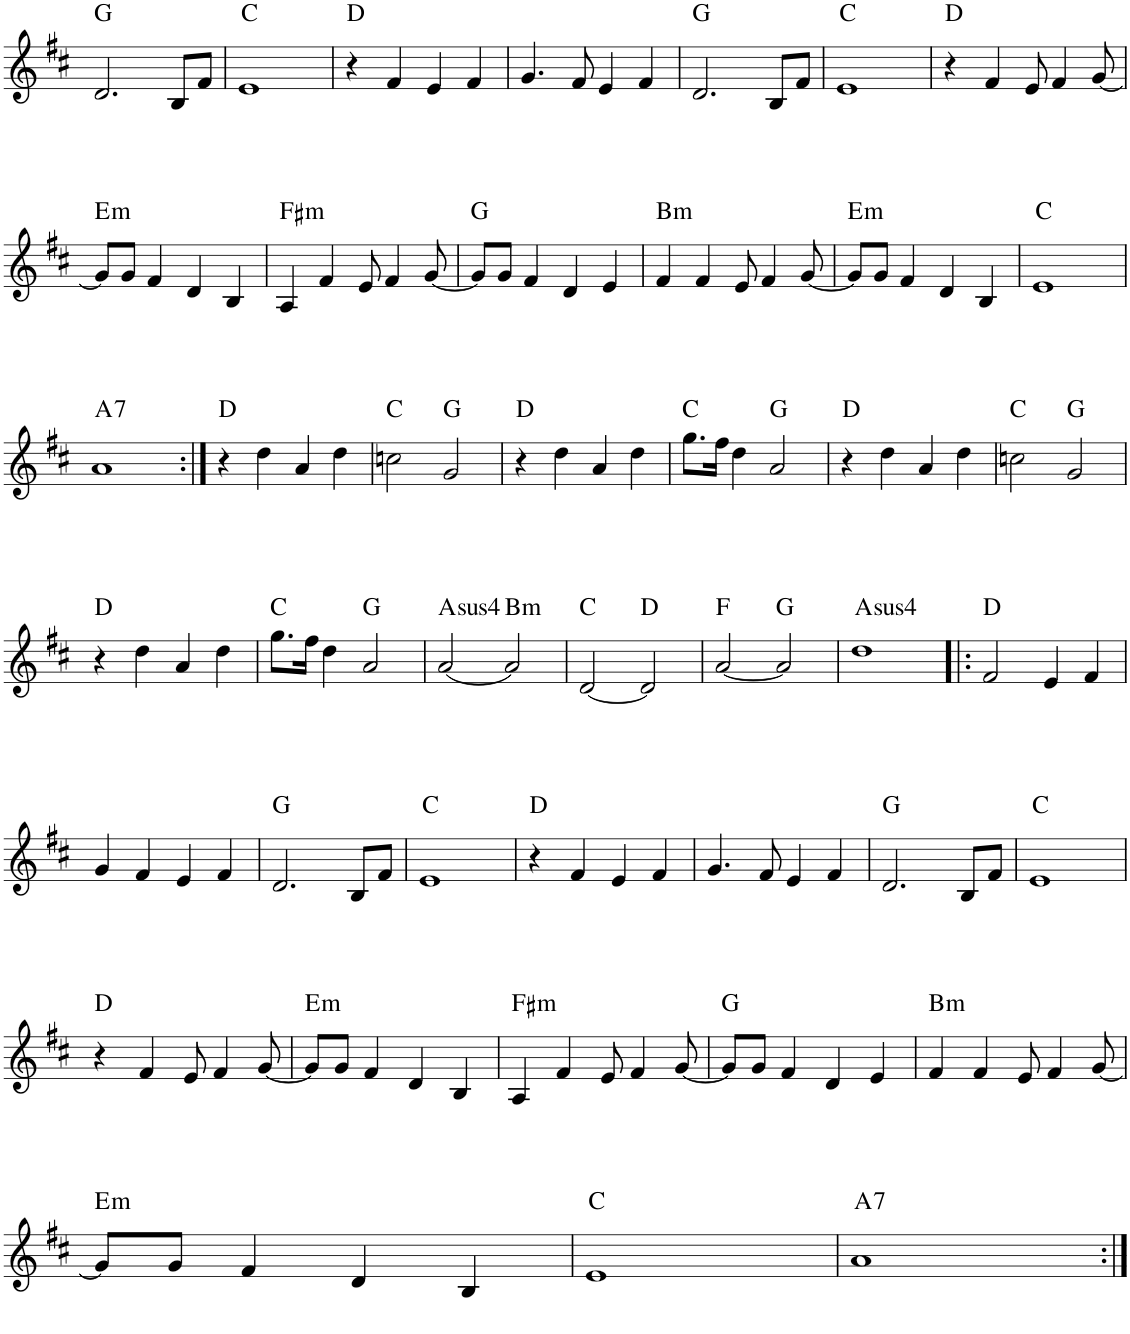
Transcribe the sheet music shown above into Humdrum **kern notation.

**kern	**harte
*part1	*part1
*staff1	*
*I"Piano	*
*I'Pno.	*
!!LO:PB:g=z
*clefG2	*
*k[f#c#]	*
*M4/4	*
=39	=39
2.d/	G:maj
8B/L	.
8f#/J	.
=40	=40
1e	C:maj
=41	=41
4r	D:maj
4f#/	.
4e/	.
4f#/	.
=42	=42
4.g/	.
8f#/	.
4e/	.
4f#/	.
=43	=43
2.d/	G:maj
8B/L	.
8f#/J	.
=44	=44
1e	C:maj
=45	=45
4r	D:maj
4f#/	.
8e/	.
4f#/	.
[8g/	.
!!LO:LB:g=z
=46	=46
!	!LO:H:kt=m
8g/L]	E:min
8g/J	.
4f#/	.
4d/	.
4B/	.
=47	=47
!	!LO:H:kt=m
4A/	F#:min
4f#/	.
8e/	.
4f#/	.
[8g/	.
=48	=48
8g/L]	G:maj
8g/J	.
4f#/	.
4d/	.
4e/	.
=49	=49
!	!LO:H:kt=m
4f#/	B:min
4f#/	.
8e/	.
4f#/	.
[8g/	.
=50	=50
!	!LO:H:kt=m
8g/L]	E:min
8g/J	.
4f#/	.
4d/	.
4B/	.
=51	=51
1e	C:maj
!!LO:LB:g=z
=52	=52
!	!LO:H:kt=7
1a	A:7
=53:|!	=53:|!
4r	D:maj
4dd\	.
4a/	.
4dd\	.
=54	=54
2ccn\	C:maj
2g/	G:maj
=55	=55
4r	D:maj
4dd\	.
4a/	.
4dd\	.
=56	=56
8.gg\L	C:maj
16ff#\Jk	.
4dd\	.
2a/	G:maj
=57	=57
4r	D:maj
4dd\	.
4a/	.
4dd\	.
=58	=58
2ccn\	C:maj
2g/	G:maj
!!LO:LB:g=z
=59	=59
4r	D:maj
4dd\	.
4a/	.
4dd\	.
=60	=60
8.gg\L	C:maj
16ff#\Jk	.
4dd\	.
2a/	G:maj
=61	=61
!	!LO:H:kt=4
[2a/	A:sus4
!	!LO:H:kt=m
2a/]	B:min
=62	=62
[2d/	C:maj
2d/]	D:maj
=63	=63
[2a/	F:maj
2a/]	G:maj
=64	=64
!	!LO:H:kt=4
1dd	A:sus4
=65!|:	=65!|:
2f#/	D:maj
4e/	.
4f#/	.
!!LO:LB:g=z
=66	=66
4g/	.
4f#/	.
4e/	.
4f#/	.
=67	=67
2.d/	G:maj
8B/L	.
8f#/J	.
=68	=68
1e	C:maj
=69	=69
4r	D:maj
4f#/	.
4e/	.
4f#/	.
=70	=70
4.g/	.
8f#/	.
4e/	.
4f#/	.
=71	=71
2.d/	G:maj
8B/L	.
8f#/J	.
=72	=72
1e	C:maj
!!LO:LB:g=z
=73	=73
4r	D:maj
4f#/	.
8e/	.
4f#/	.
[8g/	.
=74	=74
!	!LO:H:kt=m
8g/L]	E:min
8g/J	.
4f#/	.
4d/	.
4B/	.
=75	=75
!	!LO:H:kt=m
4A/	F#:min
4f#/	.
8e/	.
4f#/	.
[8g/	.
=76	=76
8g/L]	G:maj
8g/J	.
4f#/	.
4d/	.
4e/	.
=77	=77
!	!LO:H:kt=m
4f#/	B:min
4f#/	.
8e/	.
4f#/	.
[8g/	.
!!LO:LB:g=z
=78	=78
!	!LO:H:kt=m
8g/L]	E:min
8g/J	.
4f#/	.
4d/	.
4B/	.
=79	=79
1e	C:maj
=80	=80
!	!LO:H:kt=7
1a	A:7
=:|!	=:|!
*-	*-
